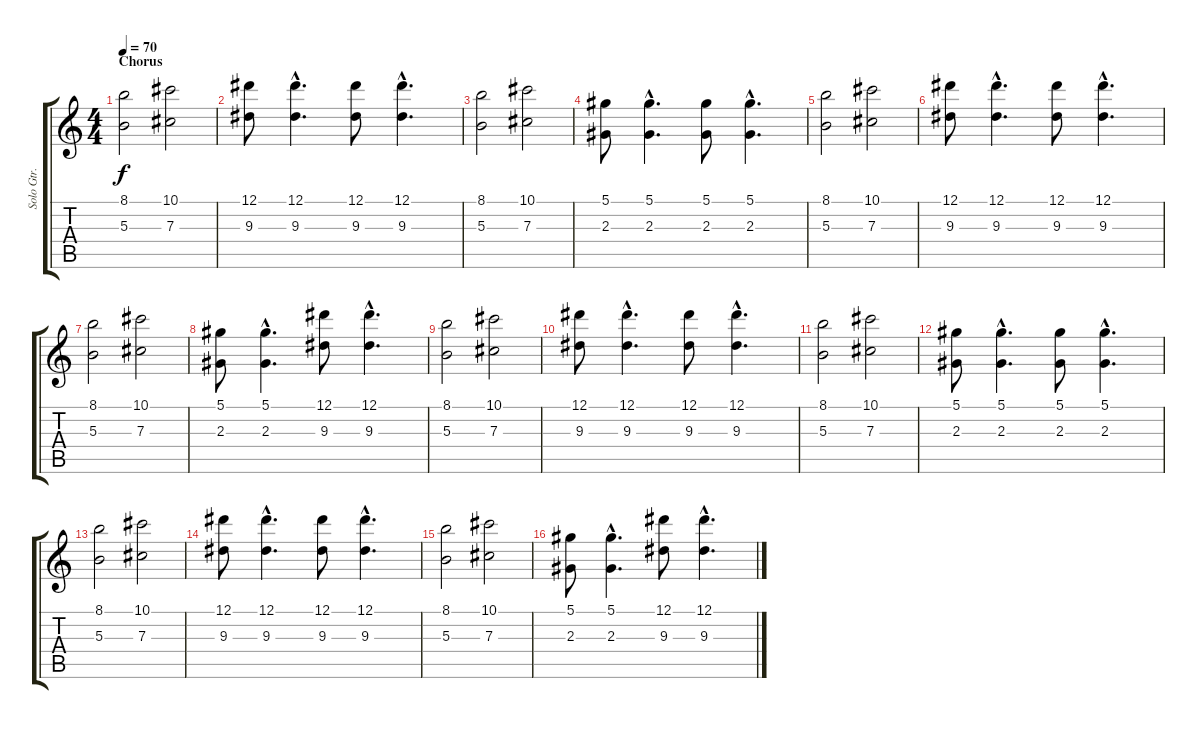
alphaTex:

\track ("Solo Gtr." "Solo Gtr.") {instrument overdrivenguitar}
\staff {score tabs}
\tuning (Eb4 Bb3 Gb3 Db3 Ab2 Eb2) {hide}
\ts (4 4)
\section ("" "Chorus")
\tempo 70
\clef g2
\ks c
(8.1 5.3).2{dy f} (10.1 7.3).2 |
(12.1 9.3).8 (12.1{hac} 9.3{hac}).4{d} (12.1 9.3).8 (12.1{hac} 9.3{hac}).4{d} |
(8.1 5.3).2 (10.1 7.3).2 |
(5.1 2.3).8 (5.1{hac} 2.3{hac}).4{d} (5.1 2.3).8 (5.1{hac} 2.3{hac}).4{d} |
(8.1 5.3).2 (10.1 7.3).2 |
(12.1 9.3).8 (12.1{hac} 9.3{hac}).4{d} (12.1 9.3).8 (12.1{hac} 9.3{hac}).4{d} |
(8.1 5.3).2 (10.1 7.3).2 |
(5.1 2.3).8 (5.1{hac} 2.3{hac}).4{d} (12.1 9.3).8 (12.1{hac} 9.3{hac}).4{d} |
(8.1 5.3).2 (10.1 7.3).2 |
(12.1 9.3).8 (12.1{hac} 9.3{hac}).4{d} (12.1 9.3).8 (12.1{hac} 9.3{hac}).4{d} |
(8.1 5.3).2 (10.1 7.3).2 |
(5.1 2.3).8 (5.1{hac} 2.3{hac}).4{d} (5.1 2.3).8 (5.1{hac} 2.3{hac}).4{d} |
(8.1 5.3).2 (10.1 7.3).2 |
(12.1 9.3).8 (12.1{hac} 9.3{hac}).4{d} (12.1 9.3).8 (12.1{hac} 9.3{hac}).4{d} |
(8.1 5.3).2 (10.1 7.3).2 |
(5.1 2.3).8 (5.1{hac} 2.3{hac}).4{d} (12.1 9.3).8 (12.1{hac} 9.3{hac}).4{d}
